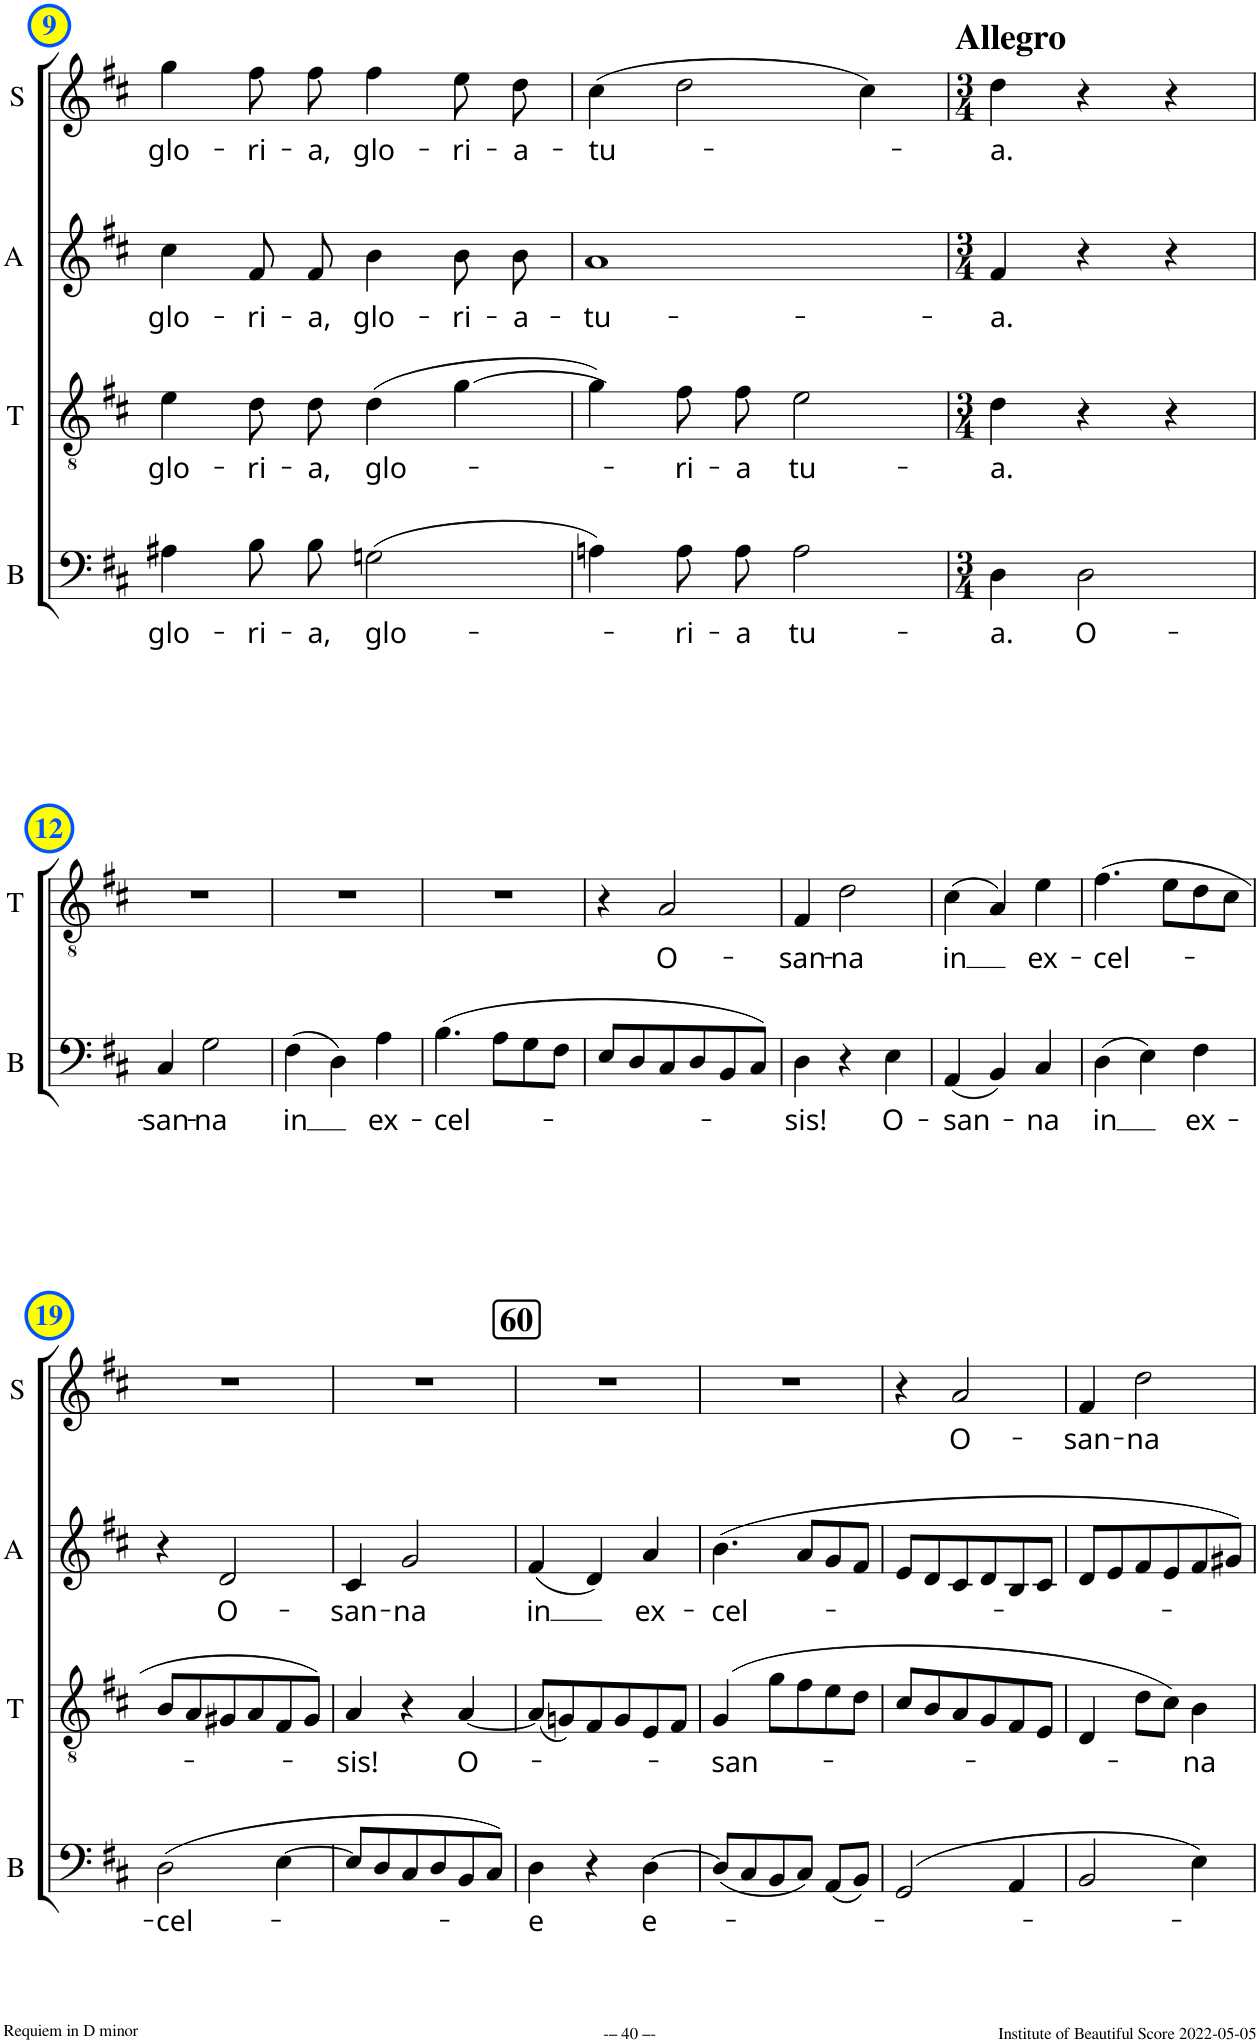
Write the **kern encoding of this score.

**kern	**text	**kern	**text	**kern	**text	**kern	**text
*part4	*part4	*part3	*part3	*part2	*part2	*part1	*part1
*staff4	*staff4	*staff3	*staff3	*staff2	*staff2	*staff1	*staff1
*I"B	*	*I"T	*	*I"A	*	*I"S	*
*I'B	*	*I'T	*	*I'A	*	*I'S	*
!!LO:PB:g=z
*clefF4	*	*clefGv2	*	*clefG2	*	*clefG2	*
*k[f#c#]	*	*k[f#c#]	*	*k[f#c#]	*	*k[f#c#]	*
*M4/4	*	*M4/4	*	*M4/4	*	*M4/4	*
*met(c)	*	*met(c)	*	*met(c)	*	*met(c)	*
=9	=9	=9	=9	=9	=9	=9	=9
!	!LO:LY:b	!	!LO:LY:b	!	!LO:LY:b	!	!LO:LY:b
4A#X\	glo-	4e\	-glo-	4cc#\	glo-	4gg\	glo-
!	!LO:LY:b	!	!LO:LY:b	!	!LO:LY:b	!	!LO:LY:b
8B\	-ri-	8d\	-ri-	8f#/	-ri-	8ff#\L	-ri-
!	!LO:LY:b	!	!LO:LY:b	!	!LO:LY:b	!	!LO:LY:b
8B,\	-a,	8d,\	a,	8f#,/	-a,	8ff#,\J	-a,
!	!LO:LY:b	!	!LO:LY:b	!	!LO:LY:b	!	!LO:LY:b
(2Gn\	glo-	(4d\	-glo-	4b\	glo-	4ff#\	glo-
!	!	!	!	!	!LO:LY:b	!	!LO:LY:b
.	.	[4g\	.	8b\	-ri-	8ee\L	-ri-
!	!	!	!	!	!LO:LY:b	!	!LO:LY:b
.	.	.	.	8b\	-a-	8dd\J	-a-
=10	=10	=10	=10	=10	=10	=10	=10
!	!	!	!	!	!LO:LY:b	!	!LO:LY:b
4An\)	.	4g\])	.	1a	-tu-	(4cc#\	-tu-
!	!LO:LY:b	!	!LO:LY:b	!	!	!	!
8A\	-ri-	8f#\	-ri-	.	.	2dd\	.
!	!LO:LY:b	!	!LO:LY:b	!	!	!	!
8A\	-a	8f#\	-a	.	.	.	.
!	!LO:LY:b	!	!LO:LY:b	!	!	!	!
2A\	tu-	2e\	tu-	.	.	.	.
.	.	.	.	.	.	4cc#\)	.
=11	=11	=11	=11	=11	=11	=11	=11
*M3/4	*	*M3/4	*	*M3/4	*	*M3/4	*
!	!	!	!	!	!	!LO:TX:a:B:t=Allegro	!
!	!LO:LY:b	!	!LO:LY:b	!	!LO:LY:b	!	!LO:LY:b
4D,\	-a.	4d\	-a.	4f#/	-a.	4dd\	-a.
!	!LO:LY:b	!	!	!	!	!	!
2D\	O-	4r	.	4r	.	4r	.
.	.	4r	.	4r	.	4r	.
!!LO:LB:g=z
=12	=12	=12	=12	=12	=12	=12	=12
!	!LO:LY:b	!	!	!	!	!	!
4C#/	-san-	2.r	.	2.r	.	2.r	.
!	!LO:LY:b	!	!	!	!	!	!
2G,\	-na	.	.	.	.	.	.
=13	=13	=13	=13	=13	=13	=13	=13
!	!LO:LY:b	!	!	!	!	!	!
(4F#\	in	2.r	.	2.r	.	2.r	.
4D\)	.	.	.	.	.	.	.
!	!LO:LY:b	!	!	!	!	!	!
4A\	ex-	.	.	.	.	.	.
=14	=14	=14	=14	=14	=14	=14	=14
!	!LO:LY:b	!	!	!	!	!	!
(>4.B\	-cel-	2.r	.	2.r	.	2.r	.
8A\L	.	.	.	.	.	.	.
8G\	.	.	.	.	.	.	.
8F#\J	.	.	.	.	.	.	.
=15	=15	=15	=15	=15	=15	=15	=15
8E/L	.	4r	.	2.r	.	2.r	.
8D/	.	.	.	.	.	.	.
!	!	!	!LO:LY:b	!	!	!	!
8C#/	.	2A/	O-	.	.	.	.
8D/	.	.	.	.	.	.	.
8BB/	.	.	.	.	.	.	.
8C#/J)	.	.	.	.	.	.	.
=16	=16	=16	=16	=16	=16	=16	=16
!	!LO:LY:b	!	!LO:LY:b	!	!	!	!
4D\	-sis!	4F#/	-san-	2.r	.	2.r	.
!	!	!	!LO:LY:b	!	!	!	!
4r	.	2d\	-na	.	.	.	.
!	!LO:LY:b	!	!	!	!	!	!
4E\	O-	.	.	.	.	.	.
=17	=17	=17	=17	=17	=17	=17	=17
!	!LO:LY:b	!	!LO:LY:b	!	!	!	!
(4AA/	-san-	(4c#\	in	2.r	.	2.r	.
4BB/)	.	4A/)	.	.	.	.	.
!	!LO:LY:b	!	!LO:LY:b	!	!	!	!
4C#/	-na	4e\	ex-	.	.	.	.
=18	=18	=18	=18	=18	=18	=18	=18
!	!LO:LY:b	!	!LO:LY:b	!	!	!	!
(4D\	in	(4.f#\	-cel-	2.r	.	2.r	.
4E\)	.	.	.	.	.	.	.
.	.	8e\L	.	.	.	.	.
!	!LO:LY:b	!	!	!	!	!	!
4F#\	ex-	8d\	.	.	.	.	.
.	.	8c#\J	.	.	.	.	.
!!LO:LB:g=z
=19	=19	=19	=19	=19	=19	=19	=19
!	!LO:LY:b	!	!	!	!	!	!
(>2D\	-cel-	8B/L	.	4r	.	2.r	.
.	.	8A/	.	.	.	.	.
!	!	!	!	!	!LO:LY:b	!	!
.	.	8G#X/	.	2d/	O-	.	.
.	.	8A/	.	.	.	.	.
[4E\	.	8F#/	.	.	.	.	.
.	.	8G#/J)	.	.	.	.	.
=20	=20	=20	=20	=20	=20	=20	=20
!	!	!	!LO:LY:b	!	!LO:LY:b	!	!
8E/L]	.	4A/	-sis!	4c#/	-san-	2.r	.
8D/	.	.	.	.	.	.	.
!	!	!	!	!	!LO:LY:b	!	!
8C#/	.	4r	.	2g/	-na	.	.
8D/	.	.	.	.	.	.	.
!	!	!	!LO:LY:b	!	!	!	!
8BB/	.	[4A/	O-	.	.	.	.
8C#/J)	.	.	.	.	.	.	.
!!LO:REH:place=s1:a:B:cj:fs=14:t=60
=21	=21	=21	=21	=21	=21	=21	=21
!	!LO:LY:b	!	!	!	!LO:LY:b	!	!
4D\	e	(8A/L]	.	(4f#/	in	2.r	.
.	.	8Gn/)	.	.	.	.	.
4r	.	8F#/	.	4d/)	.	.	.
.	.	8G/	.	.	.	.	.
!	!LO:LY:b	!	!	!	!LO:LY:b	!	!
[4D\	-e-	8E/	.	4a/	ex-	.	.
.	.	8F#/J	.	.	.	.	.
=22	=22	=22	=22	=22	=22	=22	=22
!	!	!	!LO:LY:b	!	!LO:LY:b	!	!
(8D/L]	.	(4G/	-san-	(4.b\	-cel-	2.r	.
8C#/	.	.	.	.	.	.	.
8BB/	.	8g\L	.	.	.	.	.
8C#/J)	.	8f#\	.	8a/L	.	.	.
(8AA/L	.	8e\	.	8g/	.	.	.
8BB/J)	.	8d\J	.	8f#/J	.	.	.
=23	=23	=23	=23	=23	=23	=23	=23
(2GG/	.	8c#/L	.	8e/L	.	4r	.
.	.	8B/	.	8d/	.	.	.
!	!	!	!	!	!	!	!LO:LY:b
.	.	8A/	.	8c#/	.	2a/	O-
.	.	8G/	.	8d/	.	.	.
4AA/	.	8F#/	.	8B/	.	.	.
.	.	8E/J	.	8c#/J	.	.	.
=24	=24	=24	=24	=24	=24	=24	=24
!	!	!	!	!	!	!	!LO:LY:b
2BB/	.	4D/	.	8d/L	.	4f#/	-san-
.	.	.	.	8e/	.	.	.
!	!	!	!	!	!	!	!LO:LY:b
.	.	8d\L	.	8f#/	.	2dd\	-na
.	.	8c#\J)	.	8e/	.	.	.
!	!	!	!LO:LY:b	!	!	!	!
4E\)	.	4B\	-na	8f#/	.	.	.
.	.	.	.	8g#X/J)	.	.	.
=	=	=	=	=	=	=	=
*-	*-	*-	*-	*-	*-	*-	*-
